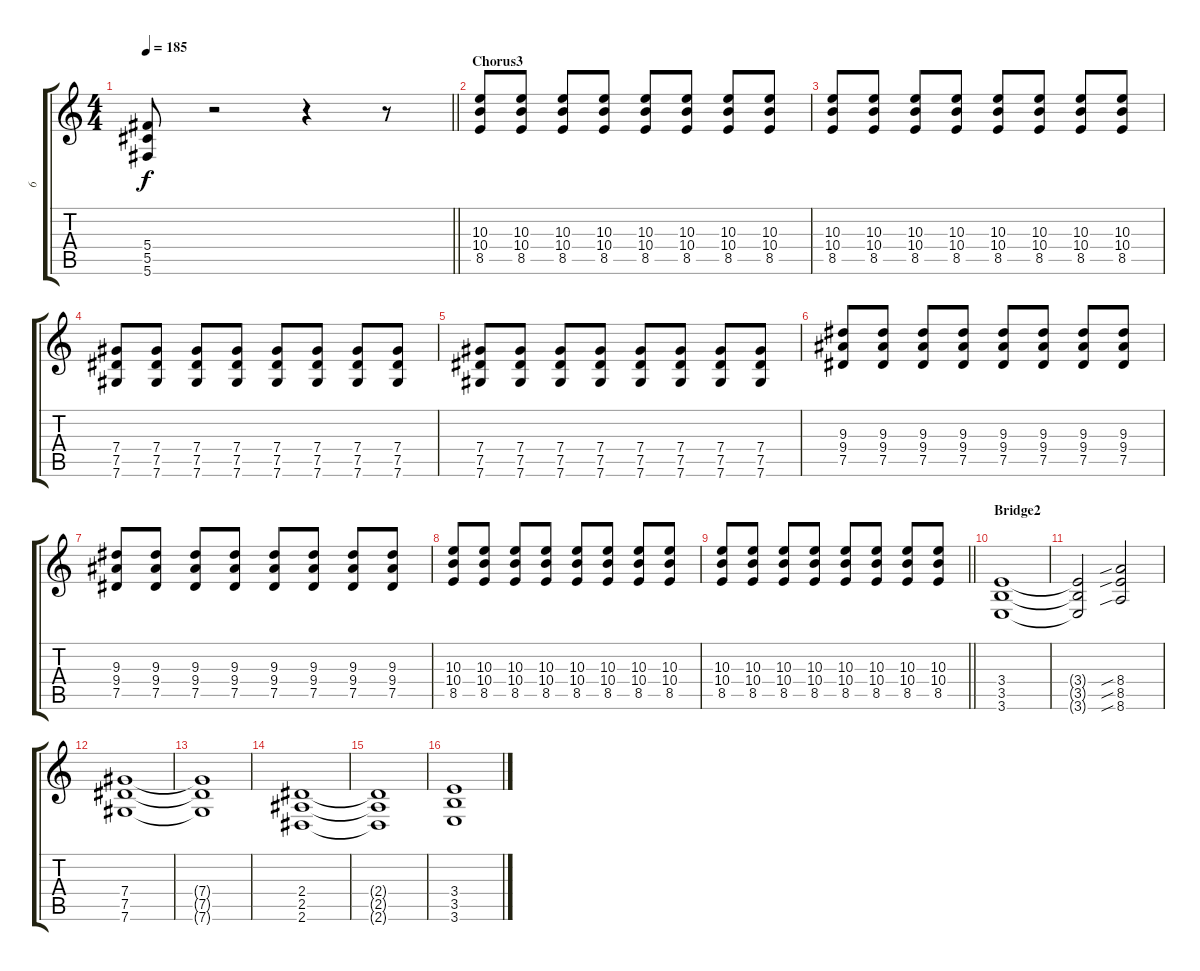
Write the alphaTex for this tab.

\track ("6" "6") {instrument overdrivenguitar}
\staff {score tabs}
\tuning (Eb4 Bb3 Gb3 Db3 Ab2 Db2) {hide}
\ts (4 4)
\tempo 185
\clef g2
\barLineRight lightlight
\ks c
(5.4 5.5 5.6).8{dy f} r.2 r.4 r.8 |
\section ("" "Chorus3")
(10.3 10.4 8.5).8 (10.3 10.4 8.5).8 (10.3 10.4 8.5).8 (10.3 10.4 8.5).8 (10.3 10.4 8.5).8 (10.3 10.4 8.5).8 (10.3 10.4 8.5).8 (10.3 10.4 8.5).8 |
(10.3 10.4 8.5).8 (10.3 10.4 8.5).8 (10.3 10.4 8.5).8 (10.3 10.4 8.5).8 (10.3 10.4 8.5).8 (10.3 10.4 8.5).8 (10.3 10.4 8.5).8 (10.3 10.4 8.5).8 |
(7.4 7.5 7.6).8 (7.4 7.5 7.6).8 (7.4 7.5 7.6).8 (7.4 7.5 7.6).8 (7.4 7.5 7.6).8 (7.4 7.5 7.6).8 (7.4 7.5 7.6).8 (7.4 7.5 7.6).8 |
(7.4 7.5 7.6).8 (7.4 7.5 7.6).8 (7.4 7.5 7.6).8 (7.4 7.5 7.6).8 (7.4 7.5 7.6).8 (7.4 7.5 7.6).8 (7.4 7.5 7.6).8 (7.4 7.5 7.6).8 |
(9.3 9.4 7.5).8 (9.3 9.4 7.5).8 (9.3 9.4 7.5).8 (9.3 9.4 7.5).8 (9.3 9.4 7.5).8 (9.3 9.4 7.5).8 (9.3 9.4 7.5).8 (9.3 9.4 7.5).8 |
(9.3 9.4 7.5).8 (9.3 9.4 7.5).8 (9.3 9.4 7.5).8 (9.3 9.4 7.5).8 (9.3 9.4 7.5).8 (9.3 9.4 7.5).8 (9.3 9.4 7.5).8 (9.3 9.4 7.5).8 |
(10.3 10.4 8.5).8 (10.3 10.4 8.5).8 (10.3 10.4 8.5).8 (10.3 10.4 8.5).8 (10.3 10.4 8.5).8 (10.3 10.4 8.5).8 (10.3 10.4 8.5).8 (10.3 10.4 8.5).8 |
\barLineRight lightlight
(10.3 10.4 8.5).8 (10.3 10.4 8.5).8 (10.3 10.4 8.5).8 (10.3 10.4 8.5).8 (10.3 10.4 8.5).8 (10.3 10.4 8.5).8 (10.3 10.4 8.5).8 (10.3 10.4 8.5).8 |
\section ("" "Bridge2")
(3.4 3.5 3.6).1 |
(3.4{t} 3.5{t} 3.6{t}).2 (8.4{sib} 8.5{sib} 8.6{sib}).2 |
(7.4 7.5 7.6).1 |
(7.4{t} 7.5{t} 7.6{t}).1 |
(2.4 2.5 2.6).1 |
(2.4{t} 2.5{t} 2.6{t}).1 |
(3.4 3.5 3.6).1
